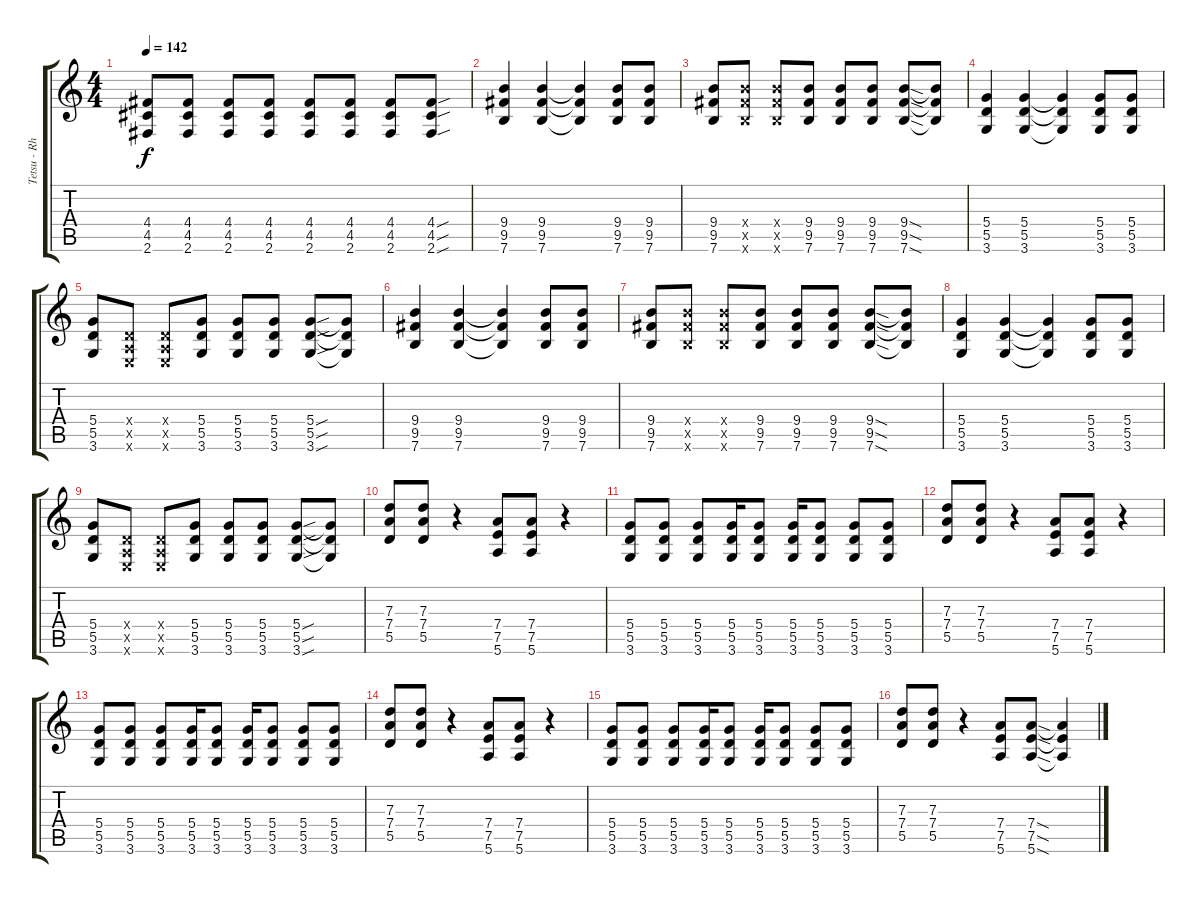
\track ("Tetsu - Rhythm Guitar" "Tetsu - Rh") {instrument distortionguitar}
\staff {score tabs}
\tuning (E4 B3 G3 D3 A2 E2) {hide}
\ts (4 4)
\tempo 142
\clef g2
\ks c
(4.4 4.5 2.6).8{dy f} (4.4 4.5 2.6).8 (4.4 4.5 2.6).8 (4.4 4.5 2.6).8 (4.4 4.5 2.6).8 (4.4 4.5 2.6).8 (4.4 4.5 2.6).8 (4.4{sou} 4.5{sou} 2.6{sou}).8 |
(9.4 9.5 7.6).4 (9.4 9.5 7.6).4 (9.4{t} 9.5{t} 7.6{t}).4 (9.4 9.5 7.6).8 (9.4 9.5 7.6).8 |
(9.4 9.5 7.6).8 (9.4{x} 9.5{x} 7.6{x}).8 (9.4{x} 9.5{x} 7.6{x}).8 (9.4 9.5 7.6).8 (9.4 9.5 7.6).8 (9.4 9.5 7.6).8 (9.4{sod} 9.5{sod} 7.6{sod}).8 (9.4{t} 9.5{t} 7.6{t}).8 |
(5.4 5.5 3.6).4 (5.4 5.5 3.6).4 (5.4{t} 5.5{t} 3.6{t}).4 (5.4 5.5 3.6).8 (5.4 5.5 3.6).8 |
(5.4 5.5 3.6).8 (0.4{x} 0.5{x} 0.6{x}).8 (0.4{x} 0.5{x} 0.6{x}).8 (5.4 5.5 3.6).8 (5.4 5.5 3.6).8 (5.4 5.5 3.6).8 (5.4{sou} 5.5{sou} 3.6{sou}).8 (5.4{t} 5.5{t} 3.6{t}).8 |
(9.4 9.5 7.6).4 (9.4 9.5 7.6).4 (9.4{t} 9.5{t} 7.6{t}).4 (9.4 9.5 7.6).8 (9.4 9.5 7.6).8 |
(9.4 9.5 7.6).8 (9.4{x} 9.5{x} 7.6{x}).8 (9.4{x} 9.5{x} 7.6{x}).8 (9.4 9.5 7.6).8 (9.4 9.5 7.6).8 (9.4 9.5 7.6).8 (9.4{sod} 9.5{sod} 7.6{sod}).8 (9.4{t} 9.5{t} 7.6{t}).8 |
(5.4 5.5 3.6).4 (5.4 5.5 3.6).4 (5.4{t} 5.5{t} 3.6{t}).4 (5.4 5.5 3.6).8 (5.4 5.5 3.6).8 |
(5.4 5.5 3.6).8 (0.4{x} 0.5{x} 0.6{x}).8 (0.4{x} 0.5{x} 0.6{x}).8 (5.4 5.5 3.6).8 (5.4 5.5 3.6).8 (5.4 5.5 3.6).8 (5.4{sou} 5.5{sou} 3.6{sou}).8 (5.4{t} 5.5{t} 3.6{t}).8 |
(7.3 7.4 5.5).8 (7.3 7.4 5.5).8 r.4 (7.4 7.5 5.6).8 (7.4 7.5 5.6).8 r.4 |
(5.4 5.5 3.6).8 (5.4 5.5 3.6).8 (5.4 5.5 3.6).8 (5.4 5.5 3.6).16 (5.4 5.5 3.6).8 (5.4 5.5 3.6).16 (5.4 5.5 3.6).8 (5.4 5.5 3.6).8 (5.4 5.5 3.6).8 |
(7.3 7.4 5.5).8 (7.3 7.4 5.5).8 r.4 (7.4 7.5 5.6).8 (7.4 7.5 5.6).8 r.4 |
(5.4 5.5 3.6).8 (5.4 5.5 3.6).8 (5.4 5.5 3.6).8 (5.4 5.5 3.6).16 (5.4 5.5 3.6).8 (5.4 5.5 3.6).16 (5.4 5.5 3.6).8 (5.4 5.5 3.6).8 (5.4 5.5 3.6).8 |
(7.3 7.4 5.5).8 (7.3 7.4 5.5).8 r.4 (7.4 7.5 5.6).8 (7.4 7.5 5.6).8 r.4 |
(5.4 5.5 3.6).8 (5.4 5.5 3.6).8 (5.4 5.5 3.6).8 (5.4 5.5 3.6).16 (5.4 5.5 3.6).8 (5.4 5.5 3.6).16 (5.4 5.5 3.6).8 (5.4 5.5 3.6).8 (5.4 5.5 3.6).8 |
(7.3 7.4 5.5).8 (7.3 7.4 5.5).8 r.4 (7.4 7.5 5.6).8 (7.4{sod} 7.5{sod} 5.6{sod}).8 (7.4{t} 7.5{t} 5.6{t}).4
